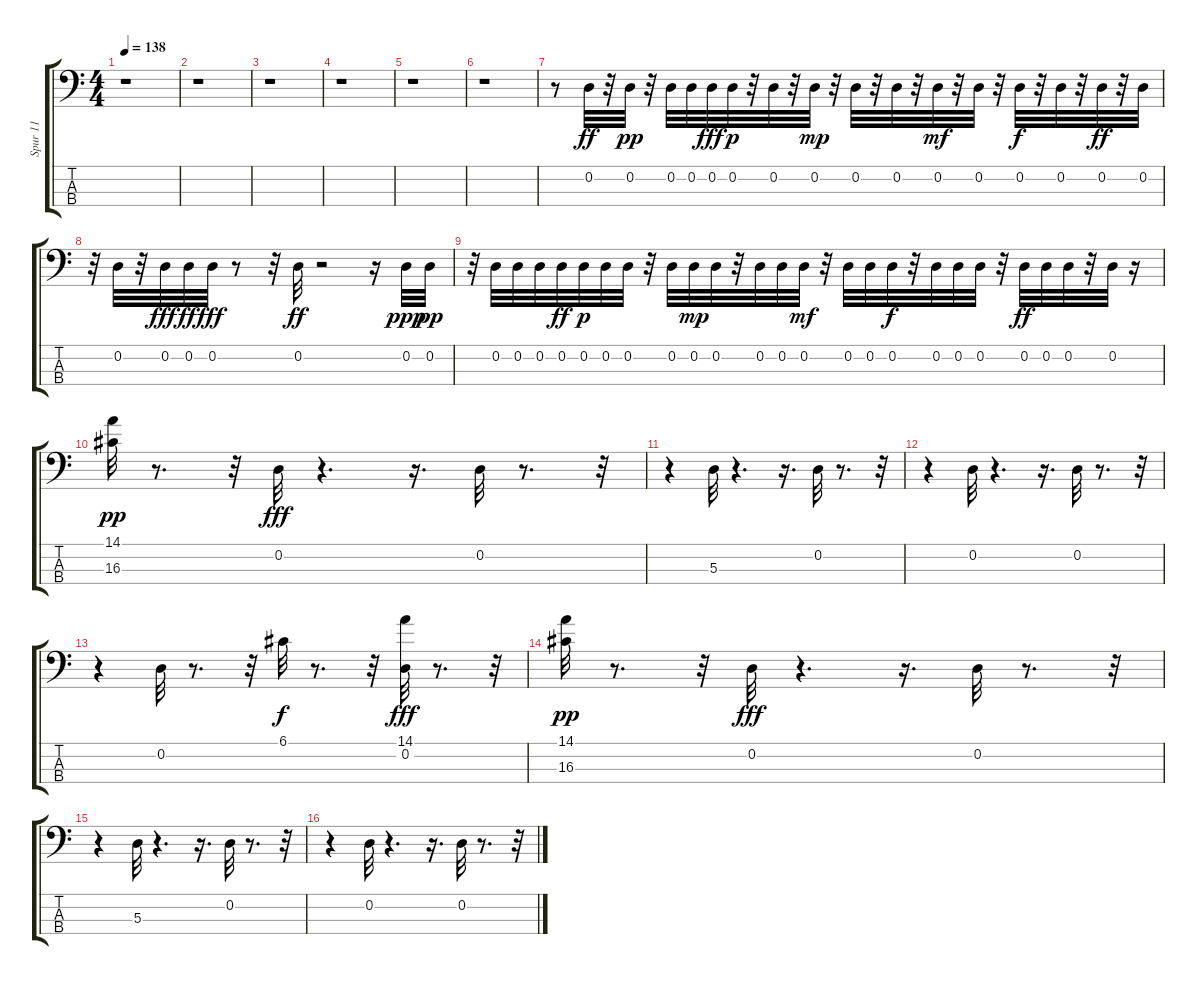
\track ("Spur 11" "Spur 11") {instrument acousticguitarsteel}
\staff {score tabs}
\tuning (G2 D2 A1 E1) {hide}
\ts (4 4)
\tempo 138
\clef f4
\ks c
r.1{dy ff instrument acousticguitarsteel} |
r.1 |
r.1 |
r.1 |
r.1 |
r.1 |
r.8 0.2.32 r.32 0.2.32{dy pp} r.32 0.2.32 0.2.32 0.2.32{dy fff} 0.2.32{dy p} r.32 0.2.32 r.32 0.2.32{dy mp} r.32 0.2.32 r.32 0.2.32 r.32 0.2.32{dy mf} r.32 0.2.32 r.32 0.2.32{dy f} r.32 0.2.32 r.32 0.2.32{dy ff} r.32 0.2.32 |
r.32 0.2.32 r.32 0.2.32{dy fff} 0.2.32{dy ff} 0.2.32{dy fff} r.8 r.32 0.2.32{dy ff} r.2 r.16 0.2.32{dy ppp} 0.2.32{dy pp} |
r.32 0.2.32 0.2.32 0.2.32 0.2.32{dy ff} 0.2.32{dy p} 0.2.32 0.2.32 r.32 0.2.32 0.2.32{dy mp} 0.2.32 r.32 0.2.32 0.2.32 0.2.32{dy mf} r.32 0.2.32 0.2.32 0.2.32{dy f} r.32 0.2.32 0.2.32 0.2.32 r.32 0.2.32{dy ff} 0.2.32 0.2.32 r.32 0.2.32 r.16 |
(14.1 16.3).32{dy pp} r.8{d} r.32 0.2.32{dy fff} r.4{d} r.16{d} 0.2.32 r.8{d} r.32 |
r.4 5.3.32 r.4{d} r.16{d} 0.2.32 r.8{d} r.32 |
r.4 0.2.32 r.4{d} r.16{d} 0.2.32 r.8{d} r.32 |
r.4 0.2.32 r.8{d} r.32 6.1.32{dy f} r.8{d} r.32 (14.1 0.2).32{dy fff} r.8{d} r.32 |
(14.1 16.3).32{dy pp} r.8{d} r.32 0.2.32{dy fff} r.4{d} r.16{d} 0.2.32 r.8{d} r.32 |
r.4 5.3.32 r.4{d} r.16{d} 0.2.32 r.8{d} r.32 |
r.4 0.2.32 r.4{d} r.16{d} 0.2.32 r.8{d} r.32
